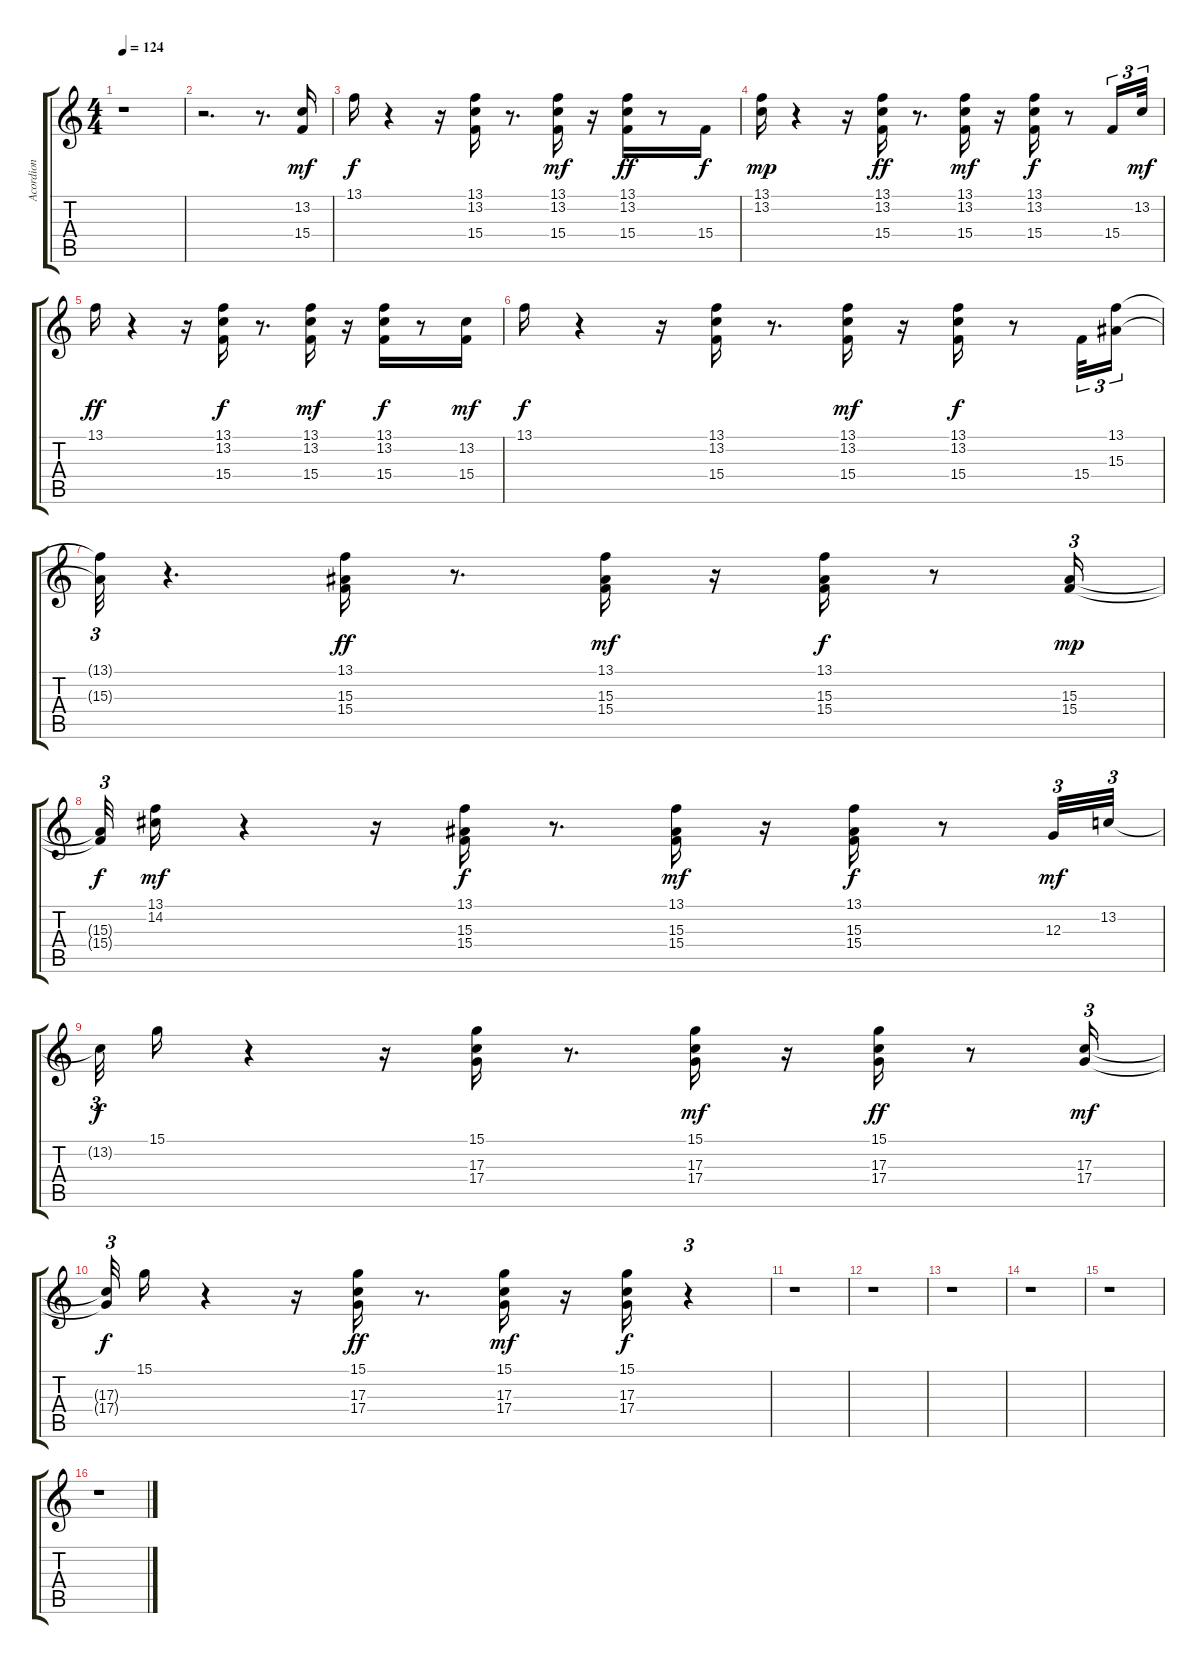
\track ("Acordion" "Acordion") {instrument accordion}
\staff {score tabs}
\tuning (E4 B3 G3 D3 A2 E2) {hide}
\ts (4 4)
\tempo 124
\clef g2
\ks c
r.1{dy mf} |
r.2{d} r.8{d} (13.2 15.4).16 |
13.1.16{dy f} r.4 r.16 (13.1 13.2 15.4).16 r.8{d} (13.1 13.2 15.4).16{dy mf} r.16 (13.1 13.2 15.4).16{dy ff} r.8 15.4.16{dy f} |
(13.1 13.2).16{dy mp} r.4 r.16 (13.1 13.2 15.4).16{dy ff} r.8{d} (13.1 13.2 15.4).16{dy mf} r.16 (13.1 13.2 15.4).16{dy f} r.8 15.4.16{tu (3 2)} 13.2.32{tu (3 2) dy mf} |
13.1.16{dy ff} r.4 r.16 (13.1 13.2 15.4).16{dy f} r.8{d} (13.1 13.2 15.4).16{dy mf} r.16 (13.1 13.2 15.4).16{dy f} r.8 (13.2 15.4).16{dy mf} |
13.1.16{dy f} r.4 r.16 (13.1 13.2 15.4).16 r.8{d} (13.1 13.2 15.4).16{dy mf} r.16 (13.1 13.2 15.4).16{dy f} r.8 15.4.32{tu (3 2)} (13.1 15.3).16{tu (3 2)} |
(13.1{t} 15.3{t}).32{tu (3 2)} r.4{d} (13.1 15.3 15.4).16{dy ff} r.8{d} (13.1 15.3 15.4).16{dy mf} r.16 (13.1 15.3 15.4).16{dy f} r.8 (15.3 15.4).16{tu (3 2) dy mp} |
(15.3{t} 15.4{t}).32{tu (3 2) dy f} (13.1 14.2).16{dy mf} r.4 r.16 (13.1 15.3 15.4).16{dy f} r.8{d} (13.1 15.3 15.4).16{dy mf} r.16 (13.1 15.3 15.4).16{dy f} r.8 12.3.32{tu (3 2) dy mf} 13.2.32{tu (3 2)} |
13.2{t}.32{tu (3 2) dy f} 15.1.16 r.4 r.16 (15.1 17.3 17.4).16 r.8{d} (15.1 17.3 17.4).16{dy mf} r.16 (15.1 17.3 17.4).16{dy ff} r.8 (17.3 17.4).16{tu (3 2) dy mf} |
(17.3{t} 17.4{t}).32{tu (3 2) dy f} 15.1.16 r.4 r.16 (15.1 17.3 17.4).16{dy ff} r.8{d} (15.1 17.3 17.4).16{dy mf} r.16 (15.1 17.3 17.4).16{dy f} r.4{tu (3 2)} |
r.1 |
r.1 |
r.1 |
r.1 |
r.1 |
r.1
